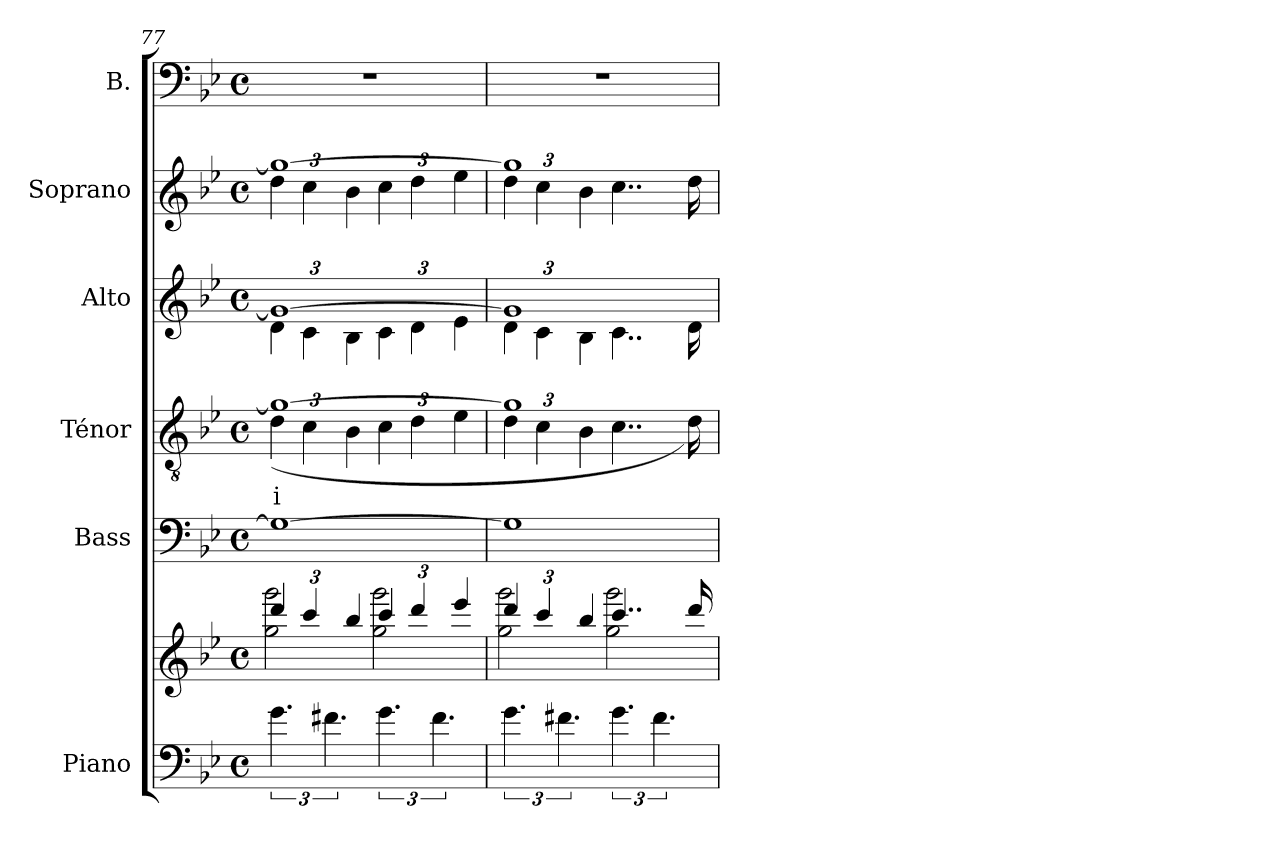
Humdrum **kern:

**kern	**kern	**kern	**kern	**text	**kern	**text	**kern	**text	**kern
*part6	*part6	*part5	*part4	*part4	*part3	*part3	*part2	*part2	*part1
*staff7	*staff6	*staff5	*staff4	*staff4	*staff3	*staff3	*staff2	*staff2	*staff1
*I"Piano	*	*I"Bass	*I"Ténor	*	*I"Alto	*	*I"Soprano	*	*I"B.
*I'Pno.	*	*I'B.	*I'T.	*	*I'A.	*	*I'S.	*	*I'B.
*clefF4	*clefG2	*clefF4	*clefGv2	*	*clefG2	*	*clefG2	*	*clefF4
*k[b-e-]	*k[b-e-]	*k[b-e-]	*k[b-e-]	*	*k[b-e-]	*	*k[b-e-]	*	*k[b-e-]
*M4/4	*M4/4	*M4/4	*M4/4	*	*M4/4	*	*M4/4	*	*M4/4
*met(c)	*met(c)	*met(c)	*met(c)	*	*met(c)	*	*met(c)	*	*met(c)
=77	=77	=77	=77	=77	=77	=77	=77	=77	=77
*	*	*	*^	*	*^	*	*^	*	*
*	*Xbrackettup	*	*	*Xbrackettup	*	*	*Xbrackettup	*	*	*Xbrackettup	*	*
*	*^	*	*	*	*	*	*	*	*	*	*	*
6.g\	6ddd/	2gg\ 2ggg\	1G_	1g_	(6d\	i-	1g_	6d\	---	1gg_	6dd\	---	1r
.	6ccc/	.	.	.	6c\	.	.	6c\	.	.	6cc\	.	.
6.f#X\	.	.	.	.	.	.	.	.	.	.	.	.	.
.	6bb-/	.	.	.	6B-\	.	.	6B-\	.	.	6b-\	.	.
6.g\	6ccc/	2gg\ 2ggg\	.	.	6c\	.	.	6c\	.	.	6cc\	.	.
.	6ddd/	.	.	.	6d\	.	.	6d\	.	.	6dd\	.	.
6.f#\	.	.	.	.	.	.	.	.	.	.	.	.	.
.	6eee-/	.	.	.	6e-\	.	.	6e-\	.	.	6ee-\	.	.
=78	=78	=78	=78	=78	=78	=78	=78	=78	=78	=78	=78	=78	=78
6.g\	6ddd/	2gg\ 2ggg\	1G]	1g]	6d\	---	1g]	6d\	--	1gg]	6dd\	--	1r
.	6ccc/	.	.	.	6c\	.	.	6c\	.	.	6cc\	.	.
6.f#X\	.	.	.	.	.	.	.	.	.	.	.	.	.
.	6bb-/	.	.	.	6B-\	.	.	6B-\	.	.	6b-\	.	.
6.g\	4..ccc/	2gg\ 2ggg\	.	.	4..c\	.	.	4..c\	.	.	4..cc\	.	.
6.f#\	.	.	.	.	.	.	.	.	.	.	.	.	.
.	16ddd/	.	.	.	16d\)	.	.	16d\	.	.	16dd\	.	.
*	*	*	*	*v	*v	*	*	*	*	*v	*v	*	*
*	*v	*v	*	*	*	*v	*v	*	*	*	*
=	=	=	=	=	=	=	=	=	=
*-	*-	*-	*-	*-	*-	*-	*-	*-	*-
